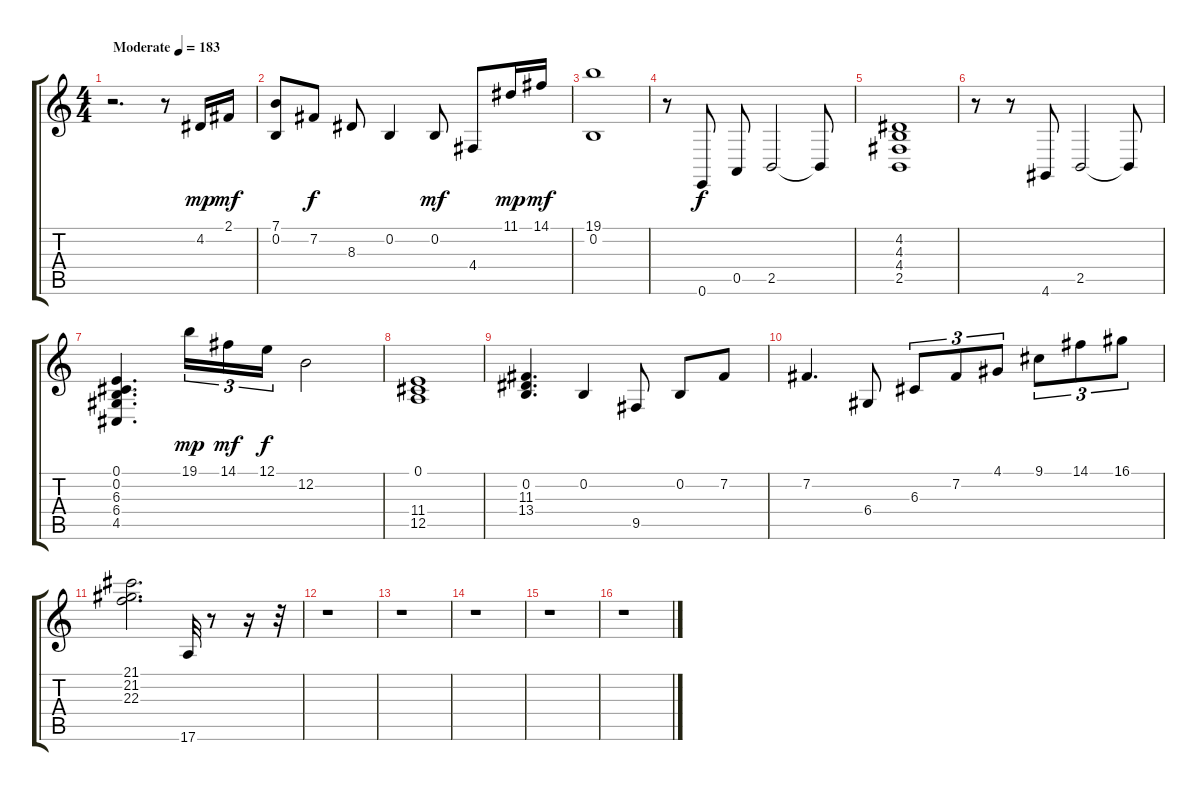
\track "" {instrument acousticgrandpiano}
\staff {score tabs}
\tuning (E4 B3 G3 D3 A2 E2) {hide}
\ts (4 4)
\tempo (183 "Moderate")
\clef g2
\ks c
r.2{d dy mp instrument acousticgrandpiano} r.8 4.2.16 2.1.16{dy mf} |
(7.1 0.2).8 7.2.8{dy f} 8.3.8 0.2.4 0.2.8{dy mf} 4.4.8 11.1.16{dy mp} 14.1.16{dy mf} |
(19.1 0.2).1 |
r.8 0.6.8{dy f} 0.5.8 2.5.2 2.5{t}.8 |
(4.2 4.3 4.4 2.5).1 |
r.8 r.8 4.6.8 2.5.2 2.5{t}.8 |
(0.1 0.2 6.3 6.4 4.5).4{d} 19.1.16{tu (3 2) dy mp} 14.1.16{tu (3 2) dy mf} 12.1.16{tu (3 2) dy f} 12.2.2 |
(0.1 11.4 12.5).1 |
(0.2 11.3 13.4).4{d} 0.2.4 9.5.8 0.2.8 7.2.8 |
7.2.4{d} 6.4.8 6.3.8{tu (3 2)} 7.2.8{tu (3 2)} 4.1.8{tu (3 2)} 9.1.8{tu (3 2)} 14.1.8{tu (3 2)} 16.1.8{tu (3 2)} |
(21.1 21.2 22.3).2{d} 17.6.32 r.8 r.16 r.32 |
r.1 |
r.1 |
r.1 |
r.1 |
r.1
